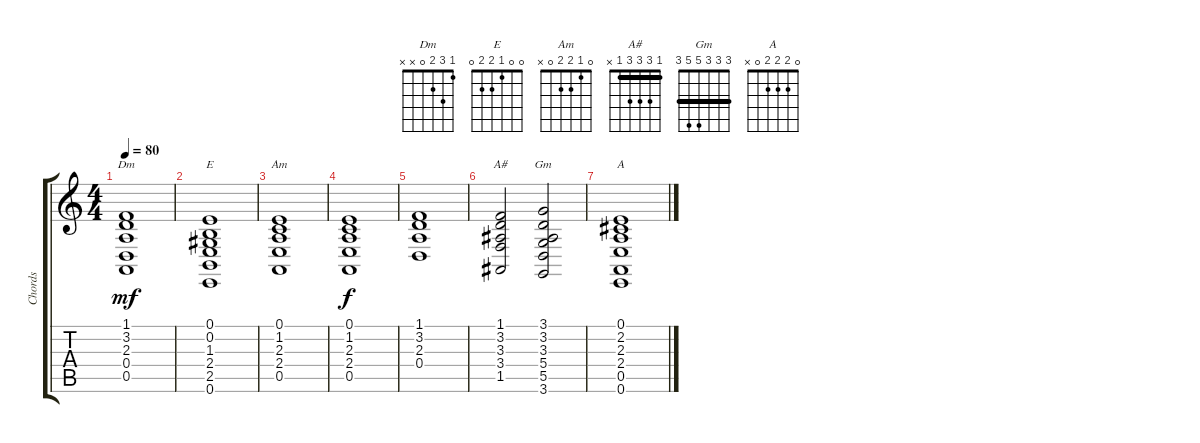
\track ("Chords" "Chords") {instrument harmonica}
\staff {score tabs}
\tuning (E4 B3 G3 D3 A2 E2) {hide}
\chord ("Dm" 1 3 2 0 x x)
\chord ("E" 0 0 1 2 2 0)
\chord ("Am" 0 1 2 2 0 x)
\chord ("A#" 1 3 3 3 1 x) {barre 1}
\chord ("Gm" 3 3 3 5 5 3) {barre 3}
\chord ("A" 0 2 2 2 0 x)
\ts (4 4)
\tempo 80
\clef g2
\ks c
(1.1 3.2 2.3 0.4 0.5).1{ch "Dm" dy mf} |
(0.1 0.2 1.3 2.4 2.5 0.6).1{ch "E"} |
(0.1 1.2 2.3 2.4 0.5).1{ch "Am"} |
(0.1 1.2 2.3 2.4 0.5).1{dy f} |
(1.1 3.2 2.3 0.4).1 |
(1.1 3.2 3.3 3.4 1.5).2{ch "A#"} (3.1 3.2 3.3 5.4 5.5 3.6).2{ch "Gm"} |
(0.1 2.2 2.3 2.4 0.5 0.6).1{ch "A"}
